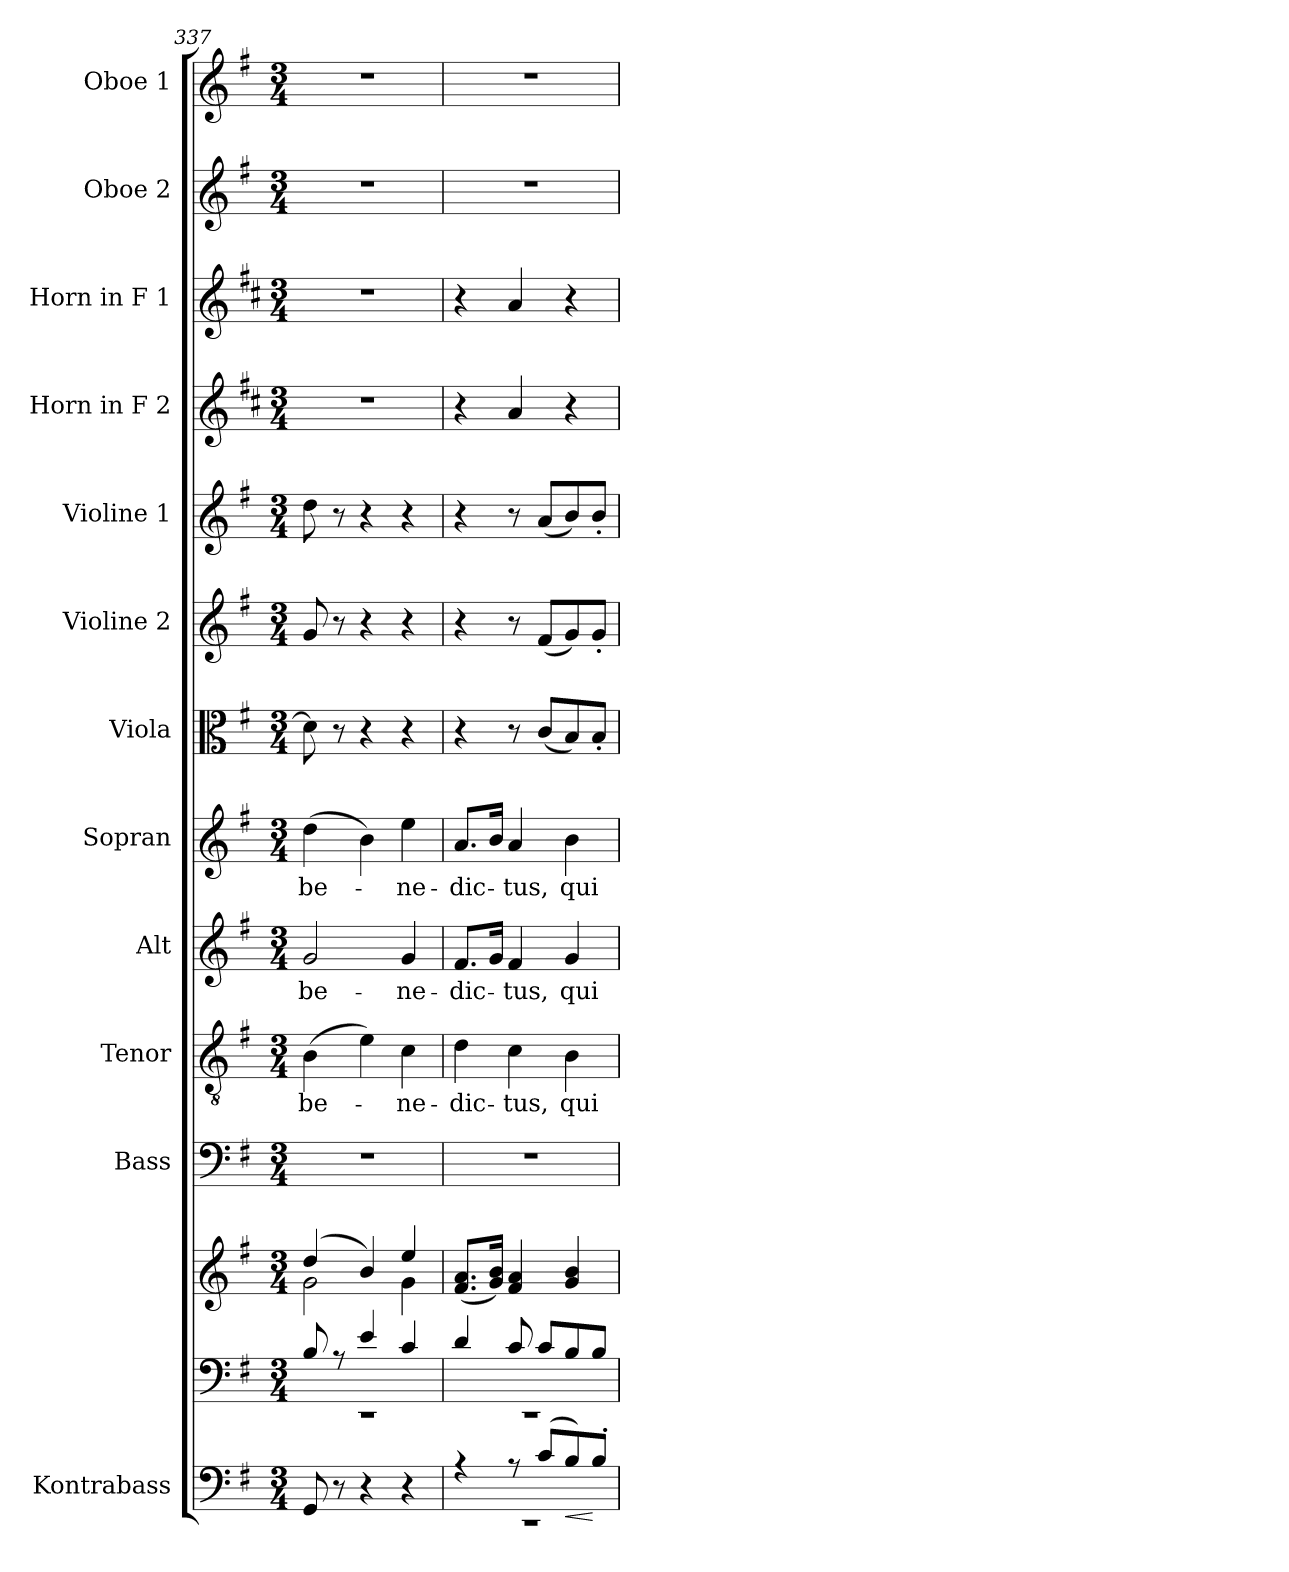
**kern	**dynam	**kern	**kern	**kern	**kern	**text	**kern	**text	**kern	**text	**kern	**kern	**kern	**kern	**kern	**kern	**kern
*part13	*part13	*part12	*part12	*part11	*part10	*part10	*part9	*part9	*part8	*part8	*part7	*part6	*part5	*part4	*part3	*part2	*part1
*staff14	*staff14	*staff13	*staff12	*staff11	*staff10	*staff10	*staff9	*staff9	*staff8	*staff8	*staff7	*staff6	*staff5	*staff4	*staff3	*staff2	*staff1
*I"Kontrabass	*	*	*	*I"Bass	*I"Tenor	*	*I"Alt	*	*I"Sopran	*	*I"Viola	*I"Violine 2	*I"Violine 1	*I"Horn in F 2	*I"Horn in F 1	*I"Oboe 2	*I"Oboe 1
*I'Kb.	*	*	*	*I'B.	*I'T.	*	*I'A.	*	*I'S.	*	*I'Vla.	*I'Vl. 2	*I'Vl. 1	*	*	*I'Ob. 2	*I'Ob. 1
*clefF4	*	*clefF4	*clefG2	*clefF4	*clefGv2	*	*clefG2	*	*clefG2	*	*clefC3	*clefG2	*clefG2	*clefG2	*clefG2	*clefG2	*clefG2
*ITrd7c12	*	*	*	*	*	*	*	*	*	*	*	*	*	*ITrd4c7	*ITrd4c7	*	*
*k[f#]	*	*k[f#]	*k[f#]	*k[f#]	*k[f#]	*	*k[f#]	*	*k[f#]	*	*k[f#]	*k[f#]	*k[f#]	*k[f#]	*k[f#]	*k[f#]	*k[f#]
*G:	*	*G:	*G:	*G:	*G:	*	*G:	*	*G:	*	*G:	*G:	*G:	*G:	*G:	*G:	*G:
*M3/4	*	*M3/4	*M3/4	*M3/4	*M3/4	*	*M3/4	*	*M3/4	*	*M3/4	*M3/4	*M3/4	*M3/4	*M3/4	*M3/4	*M3/4
=337	=337	=337	=337	=337	=337	=337	=337	=337	=337	=337	=337	=337	=337	=337	=337	=337	=337
*	*	*^	*	*	*	*	*	*	*	*	*	*	*	*	*	*	*
!	!	!	!LO:N:vis=1	!	!	!	!LO:LY:b	!	!LO:LY:b	!	!LO:LY:b	!	!	!	!	!	!	!
*	*	*	*	*^	*	*	*	*	*	*	*	*	*	*	*	*	*	*
8GGG/	.	8B!/	2.rEE	(<4dd!/	2g!\	2.r	(>4B\	be-	2g/	be-	(>4dd\	be-	8d\]	8g/	8dd\	2.r	2.r	2.r	2.r
8r	.	8rG	.	.	.	.	.	.	.	.	.	.	8r	8r	8r	.	.	.	.
4r	.	4e!/	.	4b!/)	.	.	4e\)	.	.	.	4b\)	.	4r	4r	4r	.	.	.	.
!	!	!	!	!	!	!	!	!LO:LY:b	!	!LO:LY:b	!	!LO:LY:b	!	!	!	!	!	!	!
4r	.	4c!/	.	4ee!/	4g!\	.	4c\	-ne-	4g/	-ne-	4ee\	-ne-	4r	4r	4r	.	.	.	.
=338	=338	=338	=338	=338	=338	=338	=338	=338	=338	=338	=338	=338	=338	=338	=338	=338	=338	=338	=338
*^	*	*	*	*	*	*	*	*	*	*	*	*	*	*	*	*	*	*	*
!	!LO:N:vis=1	!	!	!LO:N:vis=1	!	!	!	!	!LO:LY:b	!	!LO:LY:b	!	!LO:LY:b	!	!	!	!	!	!	!
*	*	*	*	*	*v	*v	*	*	*	*	*	*	*	*	*	*	*	*	*	*
4rG	2.rEE	.	4d!/	2.rEE	(<8.f#!/ 8.a!/L	2.r	4d\	-dic-	8.f#/L	-dic-	8.a/L	-dic-	4r	4r	4r	4r	4r	2.r	2.r
.	.	.	.	.	16g!/ 16b!/Jk)	.	.	.	16g/Jk	.	16b/Jk	.	.	.	.	.	.	.	.
!	!	!	!	!	!	!	!	!LO:LY:b	!	!LO:LY:b	!	!LO:LY:b	!	!	!	!	!	!	!
8rA	.	.	8c!/	.	4f#!/ 4a!/	.	4c\	-tus,	4f#/	-tus,	4a/	-tus,	8r	8r	8r	4d/	4d/	.	.
(<8C/L	.	.	8c!/L	.	.	.	.	.	.	.	.	.	(<8c/L	(<8f#/L	(<8a/L	.	.	.	.
!	!	!LO:HP:b	!	!	!	!	!	!LO:LY:b	!	!LO:LY:b	!	!LO:LY:b	!	!	!	!	!	!	!
8BB/)	.	<	8B!/	.	4g!/ 4b!/	.	4B\	qui	4g/	qui	4b\	qui	8B/)	8g/)	8b/)	4r	4r	.	.
8BB'</J	.	[	8B!/J	.	.	.	.	.	.	.	.	.	8B'</J	8g'</J	8b'</J	.	.	.	.
*v	*v	*	*	*	*	*	*	*	*	*	*	*	*	*	*	*	*	*	*
*	*	*v	*v	*	*	*	*	*	*	*	*	*	*	*	*	*	*	*
=	=	=	=	=	=	=	=	=	=	=	=	=	=	=	=	=	=
*-	*-	*-	*-	*-	*-	*-	*-	*-	*-	*-	*-	*-	*-	*-	*-	*-	*-
